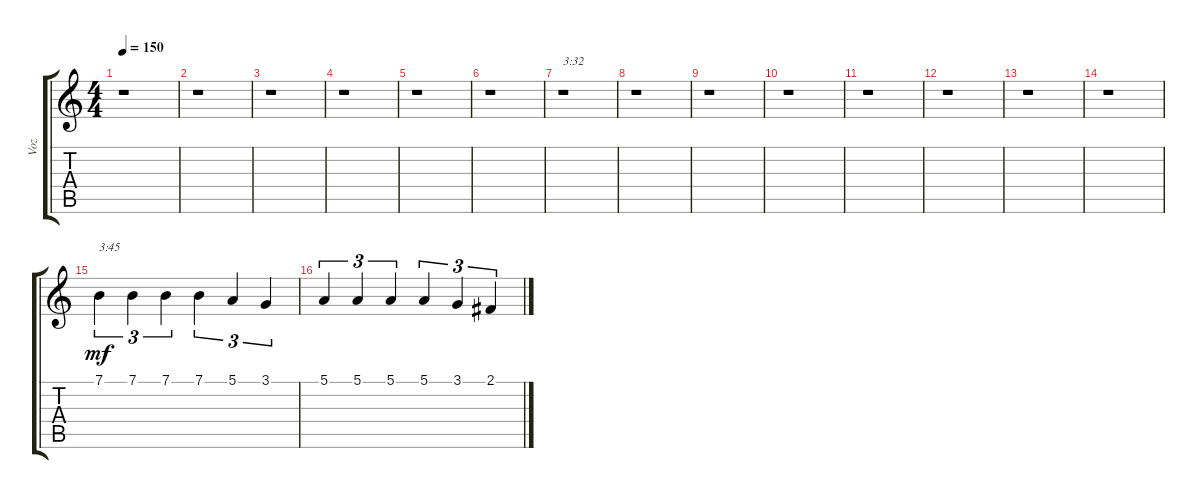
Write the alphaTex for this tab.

\track ("Voz" "Voz") {instrument choiraahs}
\staff {score tabs}
\tuning (E4 B3 G3 D3 A2 E2) {hide}
\ts (4 4)
\tempo 150
\clef g2
\ks c
r.1{dy mf} |
r.1 |
r.1 |
r.1 |
r.1 |
r.1 |
r.1{txt "3:32"} |
r.1 |
r.1 |
r.1 |
r.1 |
r.1 |
r.1 |
r.1 |
7.1.4{tu (3 2) txt "3:45"} 7.1.4{tu (3 2)} 7.1.4{tu (3 2)} 7.1.4{tu (3 2)} 5.1.4{tu (3 2)} 3.1.4{tu (3 2)} |
5.1.4{tu (3 2)} 5.1.4{tu (3 2)} 5.1.4{tu (3 2)} 5.1.4{tu (3 2)} 3.1.4{tu (3 2)} 2.1.4{tu (3 2)}
